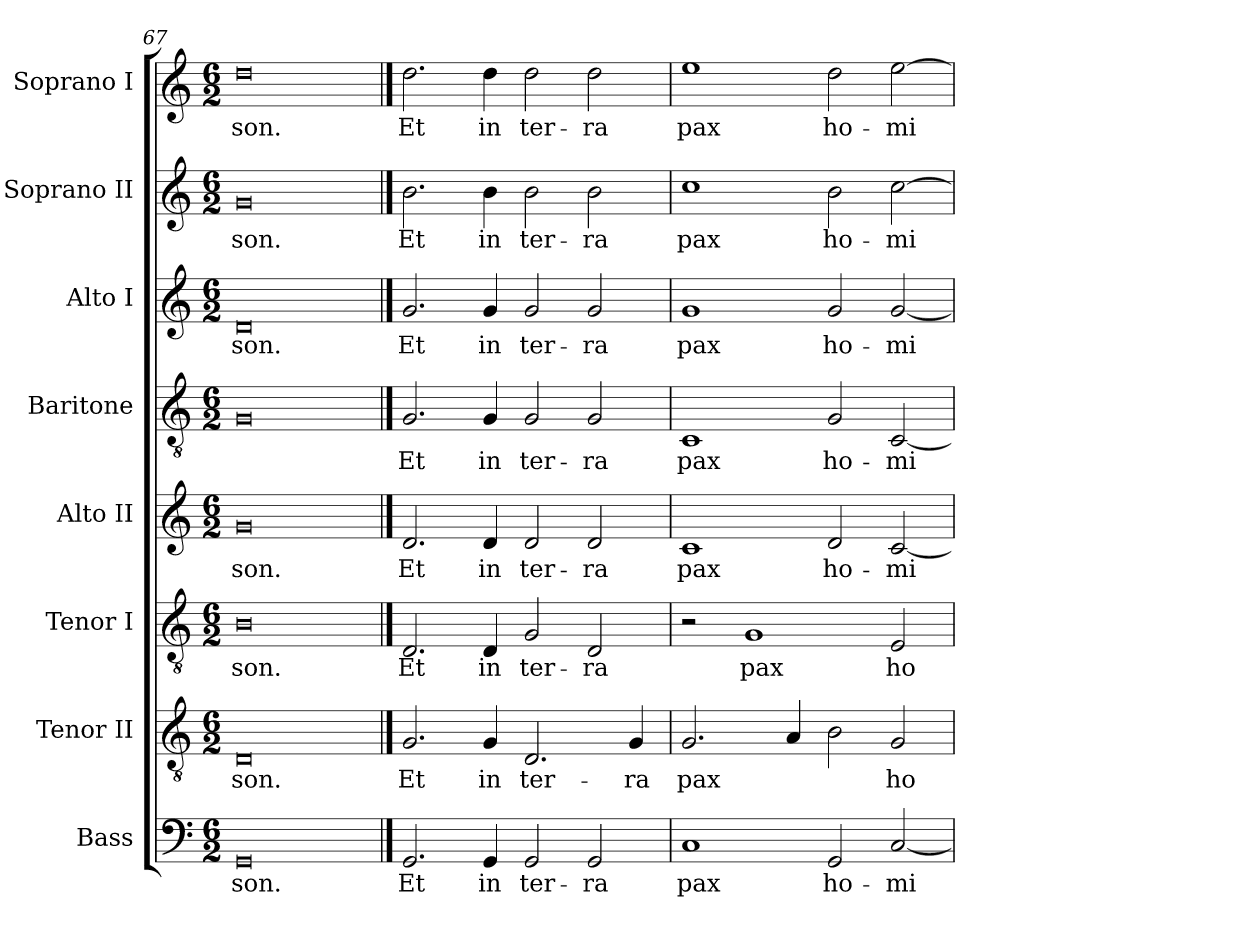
**kern	**text	**kern	**text	**kern	**text	**kern	**text	**kern	**text	**kern	**text	**kern	**text	**kern	**text
*part8	*part8	*part7	*part7	*part6	*part6	*part5	*part5	*part4	*part4	*part3	*part3	*part2	*part2	*part1	*part1
*staff8	*staff8	*staff7	*staff7	*staff6	*staff6	*staff5	*staff5	*staff4	*staff4	*staff3	*staff3	*staff2	*staff2	*staff1	*staff1
*I"Bass	*	*I"Tenor II	*	*I"Tenor I	*	*I"Alto II	*	*I"Baritone	*	*I"Alto I	*	*I"Soprano II	*	*I"Soprano I	*
*clefF4	*	*clefGv2	*	*clefGv2	*	*clefG2	*	*clefGv2	*	*clefG2	*	*clefG2	*	*clefG2	*
*ITrd7c12	*	*ITrd7c12	*	*ITrd7c12	*	*	*	*ITrd7c12	*	*	*	*	*	*	*
*k[]	*	*k[]	*	*k[]	*	*k[]	*	*k[]	*	*k[]	*	*k[]	*	*k[]	*
*C:	*	*C:	*	*C:	*	*C:	*	*C:	*	*C:	*	*C:	*	*C:	*
*M6/2	*	*M6/2	*	*M6/2	*	*M6/2	*	*M6/2	*	*M6/2	*	*M6/2	*	*M6/2	*
=67	=67	=67	=67	=67	=67	=67	=67	=67	=67	=67	=67	=67	=67	=67	=67
!	!LO:LY:b:color=#000000	!	!	!	!	!	!	!	!	!	!	!	!	!	!
!	!	!	!LO:LY:b:color=#000000	!	!	!	!	!	!	!	!	!	!	!	!
!	!	!	!	!	!LO:LY:b:color=#000000	!	!	!	!	!	!	!	!	!	!
!	!	!	!	!	!	!	!LO:LY:b:color=#000000	!	!	!	!	!	!	!	!
!	!	!	!	!	!	!	!	!	!	!	!LO:LY:b:color=#000000	!	!	!	!
!	!	!	!	!	!	!	!	!	!	!	!	!	!LO:LY:b:color=#000000	!	!
!	!	!	!	!	!	!	!	!	!	!	!	!	!	!	!LO:LY:b:color=#000000
0GGGi	-son.	0DDi	-son.	0BBi	-son.	0gi	-son.	0GGi	.	0di	-son.	0gi	-son.	0ddi	-son.
!!LO:PB:g=z
==1	==1	==1	==1	==1	==1	==1	==1	==1	==1	==1	==1	==1	==1	==1	==1
!	!LO:LY:b:color=#000000	!	!	!	!	!	!	!	!	!	!	!	!	!	!
!	!	!	!LO:LY:b:color=#000000	!	!	!	!	!	!	!	!	!	!	!	!
!	!	!	!	!	!LO:LY:b:color=#000000	!	!	!	!	!	!	!	!	!	!
!	!	!	!	!	!	!	!LO:LY:b:color=#000000	!	!	!	!	!	!	!	!
!	!	!	!	!	!	!	!	!	!LO:LY:b:color=#000000	!	!	!	!	!	!
!	!	!	!	!	!	!	!	!	!	!	!LO:LY:b:color=#000000	!	!	!	!
!	!	!	!	!	!	!	!	!	!	!	!	!	!LO:LY:b:color=#000000	!	!
!	!	!	!	!	!	!	!	!	!	!	!	!	!	!	!LO:LY:b:color=#000000
2.GGGi/	Et	2.GGi/	Et	2.DDi/	Et	2.di/	Et	2.GGi/	Et	2.gi/	Et	2.bi\	Et	2.ddi\	Et
!	!LO:LY:b:color=#000000	!	!	!	!	!	!	!	!	!	!	!	!	!	!
!	!	!	!LO:LY:b:color=#000000	!	!	!	!	!	!	!	!	!	!	!	!
!	!	!	!	!	!LO:LY:b:color=#000000	!	!	!	!	!	!	!	!	!	!
!	!	!	!	!	!	!	!LO:LY:b:color=#000000	!	!	!	!	!	!	!	!
!	!	!	!	!	!	!	!	!	!LO:LY:b:color=#000000	!	!	!	!	!	!
!	!	!	!	!	!	!	!	!	!	!	!LO:LY:b:color=#000000	!	!	!	!
!	!	!	!	!	!	!	!	!	!	!	!	!	!LO:LY:b:color=#000000	!	!
!	!	!	!	!	!	!	!	!	!	!	!	!	!	!	!LO:LY:b:color=#000000
4GGGi/	in	4GGi/	in	4DDi/	in	4di/	in	4GGi/	in	4gi/	in	4bi\	in	4ddi\	in
!	!LO:LY:b:color=#000000	!	!	!	!	!	!	!	!	!	!	!	!	!	!
!	!	!	!LO:LY:b:color=#000000	!	!	!	!	!	!	!	!	!	!	!	!
!	!	!	!	!	!LO:LY:b:color=#000000	!	!	!	!	!	!	!	!	!	!
!	!	!	!	!	!	!	!LO:LY:b:color=#000000	!	!	!	!	!	!	!	!
!	!	!	!	!	!	!	!	!	!LO:LY:b:color=#000000	!	!	!	!	!	!
!	!	!	!	!	!	!	!	!	!	!	!LO:LY:b:color=#000000	!	!	!	!
!	!	!	!	!	!	!	!	!	!	!	!	!	!LO:LY:b:color=#000000	!	!
!	!	!	!	!	!	!	!	!	!	!	!	!	!	!	!LO:LY:b:color=#000000
2GGGi/	ter-	2.DDi/	ter-	2GGi/	ter-	2di/	ter-	2GGi/	ter-	2gi/	ter-	2bi\	ter-	2ddi\	ter-
!	!LO:LY:b:color=#000000	!	!	!	!	!	!	!	!	!	!	!	!	!	!
!	!	!	!	!	!LO:LY:b:color=#000000	!	!	!	!	!	!	!	!	!	!
!	!	!	!	!	!	!	!LO:LY:b:color=#000000	!	!	!	!	!	!	!	!
!	!	!	!	!	!	!	!	!	!LO:LY:b:color=#000000	!	!	!	!	!	!
!	!	!	!	!	!	!	!	!	!	!	!LO:LY:b:color=#000000	!	!	!	!
!	!	!	!	!	!	!	!	!	!	!	!	!	!LO:LY:b:color=#000000	!	!
!	!	!	!	!	!	!	!	!	!	!	!	!	!	!	!LO:LY:b:color=#000000
2GGGi/	-ra	.	.	2DDi/	-ra	2di/	-ra	2GGi/	-ra	2gi/	-ra	2bi\	-ra	2ddi\	-ra
!	!	!	!LO:LY:b:color=#000000	!	!	!	!	!	!	!	!	!	!	!	!
.	.	4GGi/	-ra	.	.	.	.	.	.	.	.	.	.	.	.
=2	=2	=2	=2	=2	=2	=2	=2	=2	=2	=2	=2	=2	=2	=2	=2
!	!LO:LY:b:color=#000000	!	!	!	!	!	!	!	!	!	!	!	!	!	!
!	!	!	!LO:LY:b:color=#000000	!	!	!	!	!	!	!	!	!	!	!	!
!	!	!	!	!	!	!	!LO:LY:b:color=#000000	!	!	!	!	!	!	!	!
!	!	!	!	!	!	!	!	!	!LO:LY:b:color=#000000	!	!	!	!	!	!
!	!	!	!	!	!	!	!	!	!	!	!LO:LY:b:color=#000000	!	!	!	!
!	!	!	!	!	!	!	!	!	!	!	!	!	!LO:LY:b:color=#000000	!	!
!	!	!	!	!	!	!	!	!	!	!	!	!	!	!	!LO:LY:b:color=#000000
1CCi	pax	2.GGi/	pax	2r	.	1ci	pax	1CCi	pax	1gi	pax	1cci	pax	1eei	pax
!	!	!	!	!	!LO:LY:b:color=#000000	!	!	!	!	!	!	!	!	!	!
.	.	.	.	1GGi	pax	.	.	.	.	.	.	.	.	.	.
.	.	4AAi/	.	.	.	.	.	.	.	.	.	.	.	.	.
!	!LO:LY:b:color=#000000	!	!	!	!	!	!	!	!	!	!	!	!	!	!
!	!	!	!	!	!	!	!LO:LY:b:color=#000000	!	!	!	!	!	!	!	!
!	!	!	!	!	!	!	!	!	!LO:LY:b:color=#000000	!	!	!	!	!	!
!	!	!	!	!	!	!	!	!	!	!	!LO:LY:b:color=#000000	!	!	!	!
!	!	!	!	!	!	!	!	!	!	!	!	!	!LO:LY:b:color=#000000	!	!
!	!	!	!	!	!	!	!	!	!	!	!	!	!	!	!LO:LY:b:color=#000000
2GGGi/	ho-	2BBi\	.	.	.	2di/	ho-	2GGi/	ho-	2gi/	ho-	2bi\	ho-	2ddi\	ho-
!	!LO:LY:b:color=#000000	!	!	!	!	!	!	!	!	!	!	!	!	!	!
!	!	!	!LO:LY:b:color=#000000	!	!	!	!	!	!	!	!	!	!	!	!
!	!	!	!	!	!LO:LY:b:color=#000000	!	!	!	!	!	!	!	!	!	!
!	!	!	!	!	!	!	!LO:LY:b:color=#000000	!	!	!	!	!	!	!	!
!	!	!	!	!	!	!	!	!	!LO:LY:b:color=#000000	!	!	!	!	!	!
!	!	!	!	!	!	!	!	!	!	!	!LO:LY:b:color=#000000	!	!	!	!
!	!	!	!	!	!	!	!	!	!	!	!	!	!LO:LY:b:color=#000000	!	!
!	!	!	!	!	!	!	!	!	!	!	!	!	!	!	!LO:LY:b:color=#000000
[<2CCi/	-mi-	2GGi/	ho-	2EEi/	ho-	[<2ci/	-mi-	[<2CCi/	-mi-	[<2gi/	-mi-	[>2cci\	-mi-	[>2eei\	-mi-
=	=	=	=	=	=	=	=	=	=	=	=	=	=	=	=
*-	*-	*-	*-	*-	*-	*-	*-	*-	*-	*-	*-	*-	*-	*-	*-
